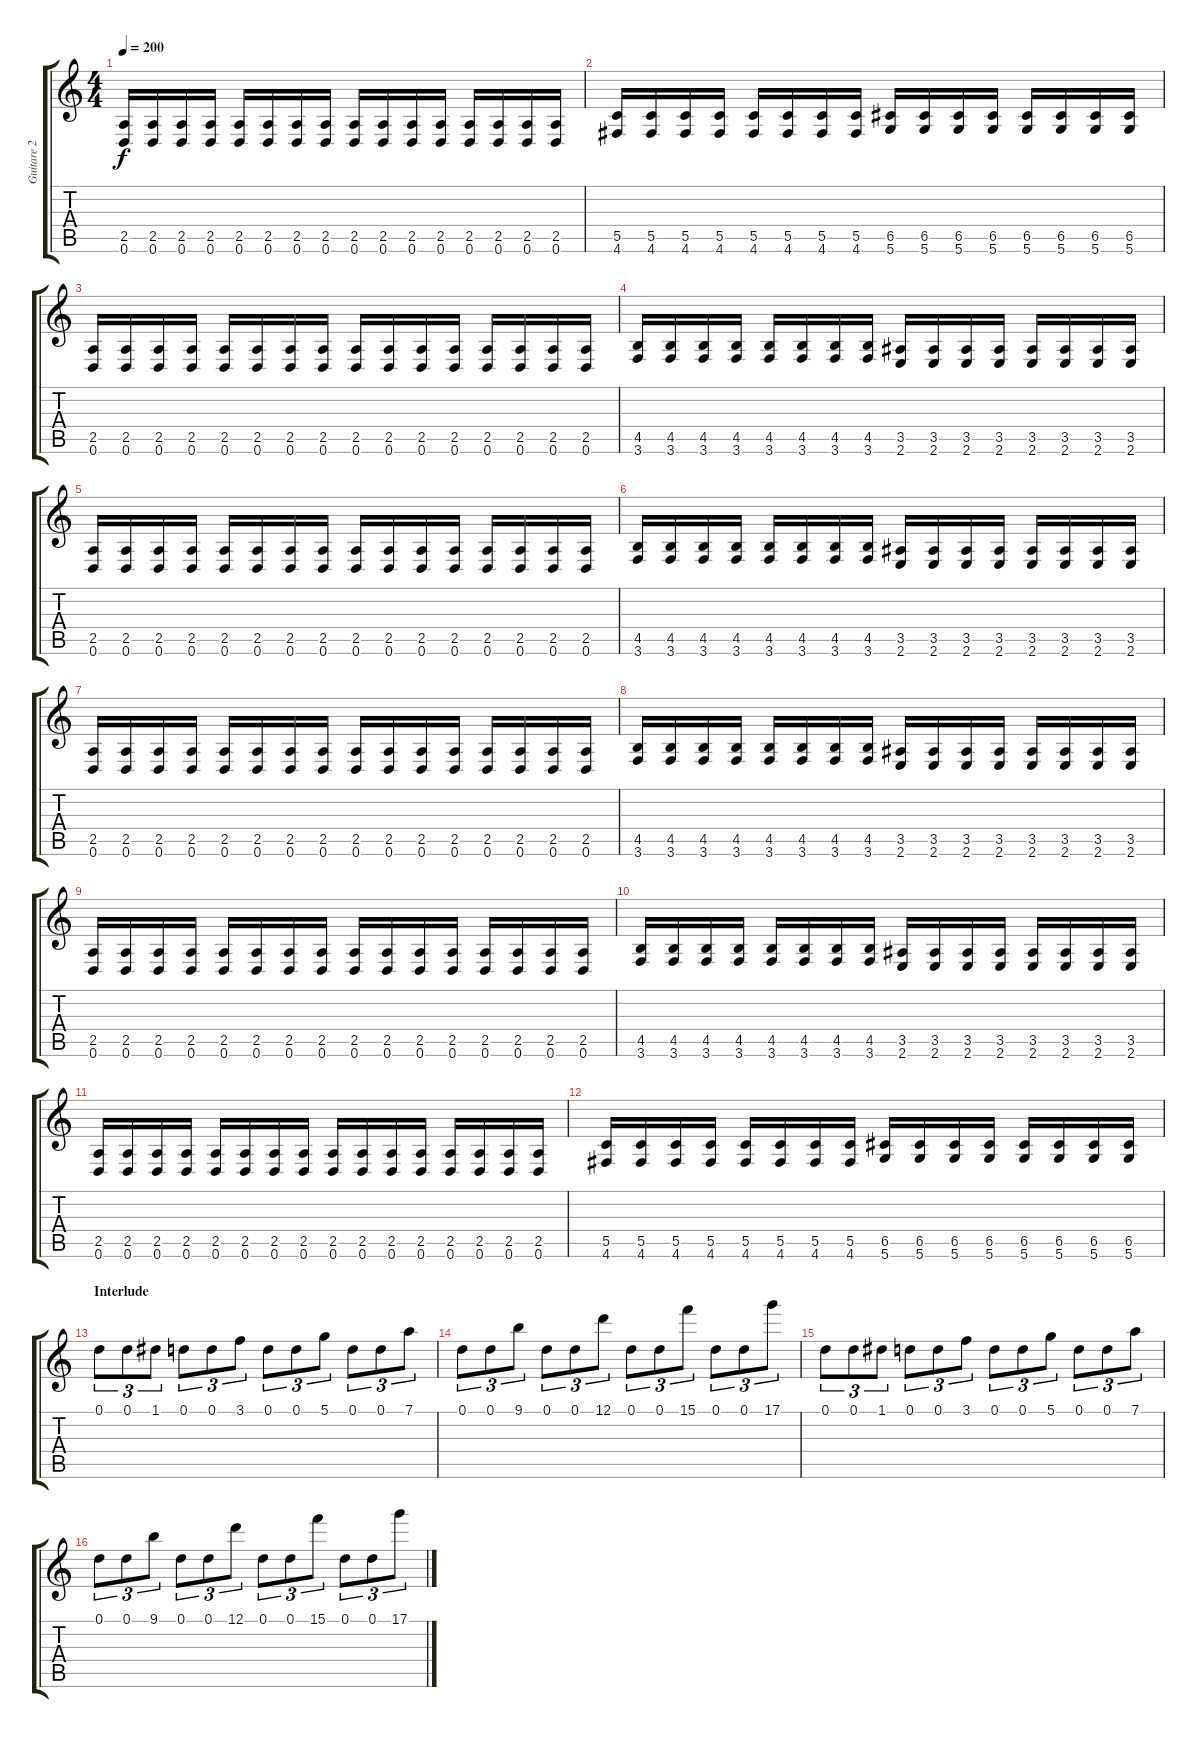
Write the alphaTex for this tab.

\track ("Guitare 2" "Guitare 2") {instrument distortionguitar}
\staff {score tabs}
\tuning (D4 A3 F3 C3 G2 D2) {hide}
\ts (4 4)
\tempo 200
\clef g2
\ks c
(2.5 0.6).16{dy f} (2.5 0.6).16 (2.5 0.6).16 (2.5 0.6).16 (2.5 0.6).16 (2.5 0.6).16 (2.5 0.6).16 (2.5 0.6).16 (2.5 0.6).16 (2.5 0.6).16 (2.5 0.6).16 (2.5 0.6).16 (2.5 0.6).16 (2.5 0.6).16 (2.5 0.6).16 (2.5 0.6).16 |
(5.5 4.6).16 (5.5 4.6).16 (5.5 4.6).16 (5.5 4.6).16 (5.5 4.6).16 (5.5 4.6).16 (5.5 4.6).16 (5.5 4.6).16 (6.5 5.6).16 (6.5 5.6).16 (6.5 5.6).16 (6.5 5.6).16 (6.5 5.6).16 (6.5 5.6).16 (6.5 5.6).16 (6.5 5.6).16 |
(2.5 0.6).16 (2.5 0.6).16 (2.5 0.6).16 (2.5 0.6).16 (2.5 0.6).16 (2.5 0.6).16 (2.5 0.6).16 (2.5 0.6).16 (2.5 0.6).16 (2.5 0.6).16 (2.5 0.6).16 (2.5 0.6).16 (2.5 0.6).16 (2.5 0.6).16 (2.5 0.6).16 (2.5 0.6).16 |
(4.5 3.6).16 (4.5 3.6).16 (4.5 3.6).16 (4.5 3.6).16 (4.5 3.6).16 (4.5 3.6).16 (4.5 3.6).16 (4.5 3.6).16 (3.5 2.6).16 (3.5 2.6).16 (3.5 2.6).16 (3.5 2.6).16 (3.5 2.6).16 (3.5 2.6).16 (3.5 2.6).16 (3.5 2.6).16 |
(2.5 0.6).16 (2.5 0.6).16 (2.5 0.6).16 (2.5 0.6).16 (2.5 0.6).16 (2.5 0.6).16 (2.5 0.6).16 (2.5 0.6).16 (2.5 0.6).16 (2.5 0.6).16 (2.5 0.6).16 (2.5 0.6).16 (2.5 0.6).16 (2.5 0.6).16 (2.5 0.6).16 (2.5 0.6).16 |
(4.5 3.6).16 (4.5 3.6).16 (4.5 3.6).16 (4.5 3.6).16 (4.5 3.6).16 (4.5 3.6).16 (4.5 3.6).16 (4.5 3.6).16 (3.5 2.6).16 (3.5 2.6).16 (3.5 2.6).16 (3.5 2.6).16 (3.5 2.6).16 (3.5 2.6).16 (3.5 2.6).16 (3.5 2.6).16 |
(2.5 0.6).16 (2.5 0.6).16 (2.5 0.6).16 (2.5 0.6).16 (2.5 0.6).16 (2.5 0.6).16 (2.5 0.6).16 (2.5 0.6).16 (2.5 0.6).16 (2.5 0.6).16 (2.5 0.6).16 (2.5 0.6).16 (2.5 0.6).16 (2.5 0.6).16 (2.5 0.6).16 (2.5 0.6).16 |
(4.5 3.6).16 (4.5 3.6).16 (4.5 3.6).16 (4.5 3.6).16 (4.5 3.6).16 (4.5 3.6).16 (4.5 3.6).16 (4.5 3.6).16 (3.5 2.6).16 (3.5 2.6).16 (3.5 2.6).16 (3.5 2.6).16 (3.5 2.6).16 (3.5 2.6).16 (3.5 2.6).16 (3.5 2.6).16 |
(2.5 0.6).16 (2.5 0.6).16 (2.5 0.6).16 (2.5 0.6).16 (2.5 0.6).16 (2.5 0.6).16 (2.5 0.6).16 (2.5 0.6).16 (2.5 0.6).16 (2.5 0.6).16 (2.5 0.6).16 (2.5 0.6).16 (2.5 0.6).16 (2.5 0.6).16 (2.5 0.6).16 (2.5 0.6).16 |
(4.5 3.6).16 (4.5 3.6).16 (4.5 3.6).16 (4.5 3.6).16 (4.5 3.6).16 (4.5 3.6).16 (4.5 3.6).16 (4.5 3.6).16 (3.5 2.6).16 (3.5 2.6).16 (3.5 2.6).16 (3.5 2.6).16 (3.5 2.6).16 (3.5 2.6).16 (3.5 2.6).16 (3.5 2.6).16 |
(2.5 0.6).16 (2.5 0.6).16 (2.5 0.6).16 (2.5 0.6).16 (2.5 0.6).16 (2.5 0.6).16 (2.5 0.6).16 (2.5 0.6).16 (2.5 0.6).16 (2.5 0.6).16 (2.5 0.6).16 (2.5 0.6).16 (2.5 0.6).16 (2.5 0.6).16 (2.5 0.6).16 (2.5 0.6).16 |
(5.5 4.6).16 (5.5 4.6).16 (5.5 4.6).16 (5.5 4.6).16 (5.5 4.6).16 (5.5 4.6).16 (5.5 4.6).16 (5.5 4.6).16 (6.5 5.6).16 (6.5 5.6).16 (6.5 5.6).16 (6.5 5.6).16 (6.5 5.6).16 (6.5 5.6).16 (6.5 5.6).16 (6.5 5.6).16 |
\section ("" "Interlude")
0.1.8{tu (3 2)} 0.1.8{tu (3 2)} 1.1.8{tu (3 2)} 0.1.8{tu (3 2)} 0.1.8{tu (3 2)} 3.1.8{tu (3 2)} 0.1.8{tu (3 2)} 0.1.8{tu (3 2)} 5.1.8{tu (3 2)} 0.1.8{tu (3 2)} 0.1.8{tu (3 2)} 7.1.8{tu (3 2)} |
0.1.8{tu (3 2)} 0.1.8{tu (3 2)} 9.1.8{tu (3 2)} 0.1.8{tu (3 2)} 0.1.8{tu (3 2)} 12.1.8{tu (3 2)} 0.1.8{tu (3 2)} 0.1.8{tu (3 2)} 15.1.8{tu (3 2)} 0.1.8{tu (3 2)} 0.1.8{tu (3 2)} 17.1.8{tu (3 2)} |
0.1.8{tu (3 2)} 0.1.8{tu (3 2)} 1.1.8{tu (3 2)} 0.1.8{tu (3 2)} 0.1.8{tu (3 2)} 3.1.8{tu (3 2)} 0.1.8{tu (3 2)} 0.1.8{tu (3 2)} 5.1.8{tu (3 2)} 0.1.8{tu (3 2)} 0.1.8{tu (3 2)} 7.1.8{tu (3 2)} |
0.1.8{tu (3 2)} 0.1.8{tu (3 2)} 9.1.8{tu (3 2)} 0.1.8{tu (3 2)} 0.1.8{tu (3 2)} 12.1.8{tu (3 2)} 0.1.8{tu (3 2)} 0.1.8{tu (3 2)} 15.1.8{tu (3 2)} 0.1.8{tu (3 2)} 0.1.8{tu (3 2)} 17.1.8{tu (3 2)}
